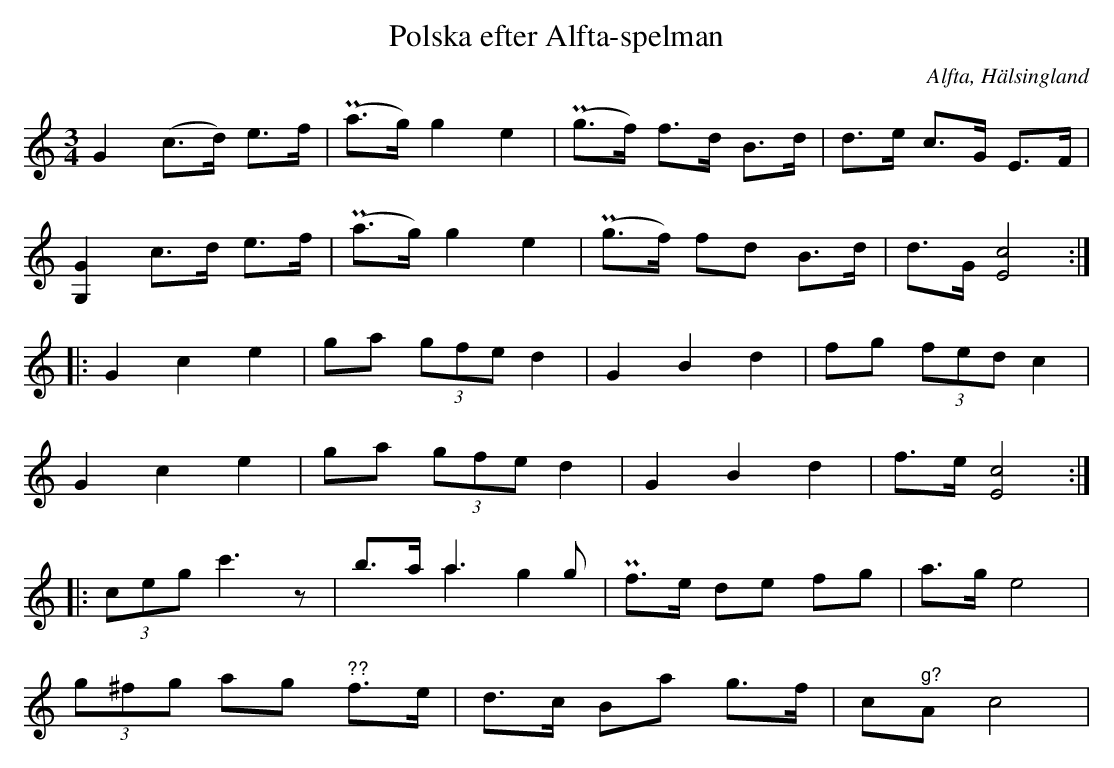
X:1
T: Polska efter Alfta-spelman
O: Alfta, Hälsingland
M: 3/4
L: 1/8
K: C
G2    (c>d) e>f | P(a>g) g2 e2 | P(g>f) f>d B>d | d>e c>G E>F |
[GG,]2 c>d  e>f | P(a>g) g2 e2 | P(g>f) fd B>d | d>G [E4c4] ::
G2 c2 e2 | ga (3gfe d2 | G2 B2 d2 | fg (3fed c2 |
G2 c2 e2 | ga (3gfe d2 | G2 B2 d2 | f>e [E4c4] ::
(3ceg c'3z | b>a a2>g2 & x2 a2 g2 | Pf>e de fg | a>g e4 |
(3g^fg ag "^??"f>e | d>c Ba g>f | c"^g?"A c4 |
